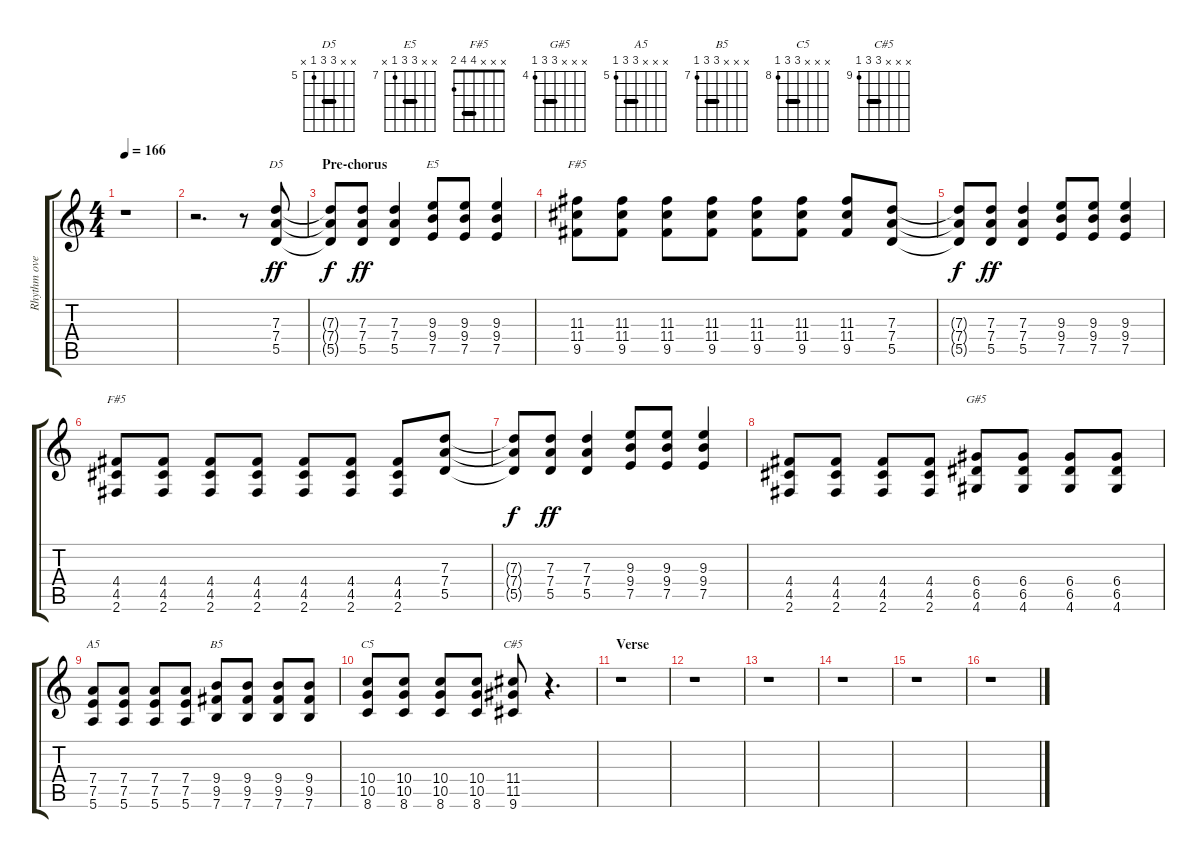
\track ("Rhythm overdrive" "Rhythm ove") {instrument overdrivenguitar}
\staff {score tabs}
\tuning (E4 B3 G3 D3 A2 E2) {hide}
\chord ("D5" x x 7 7 5 x) {firstfret 5 barre 7}
\chord ("E5" x x 9 9 7 x) {firstfret 7 barre 9}
\chord ("F#5" x x 11 11 9 x) {firstfret 9 barre 11}
\chord ("F#5" x x x 4 4 2) {barre 4}
\chord ("G#5" x x x 6 6 4) {firstfret 4 barre 6}
\chord ("A5" x x x 7 7 5) {firstfret 5 barre 7}
\chord ("B5" x x x 9 9 7) {firstfret 7 barre 9}
\chord ("C5" x x x 10 10 8) {firstfret 8 barre 10}
\chord ("C#5" x x x 11 11 9) {firstfret 9 barre 11}
\ts (4 4)
\tempo 166
\clef g2
\ks c
r.1{dy ff} |
r.2{d} r.8 (7.3 7.4 5.5).8{ch "D5"} |
\section ("" "Pre-chorus")
(7.3{t} 7.4{t} 5.5{t}).8{dy f} (7.3 7.4 5.5).8{dy ff} (7.3 7.4 5.5).4 (9.3 9.4 7.5).8{ch "E5"} (9.3 9.4 7.5).8 (9.3 9.4 7.5).4 |
(11.3 11.4 9.5).8{ch "F#5"} (11.3 11.4 9.5).8 (11.3 11.4 9.5).8 (11.3 11.4 9.5).8 (11.3 11.4 9.5).8 (11.3 11.4 9.5).8 (11.3 11.4 9.5).8 (7.3 7.4 5.5).8 |
(7.3{t} 7.4{t} 5.5{t}).8{dy f} (7.3 7.4 5.5).8{dy ff} (7.3 7.4 5.5).4 (9.3 9.4 7.5).8 (9.3 9.4 7.5).8 (9.3 9.4 7.5).4 |
(4.4 4.5 2.6).8{ch "F#5"} (4.4 4.5 2.6).8 (4.4 4.5 2.6).8 (4.4 4.5 2.6).8 (4.4 4.5 2.6).8 (4.4 4.5 2.6).8 (4.4 4.5 2.6).8 (7.3 7.4 5.5).8 |
(7.3{t} 7.4{t} 5.5{t}).8{dy f} (7.3 7.4 5.5).8{dy ff} (7.3 7.4 5.5).4 (9.3 9.4 7.5).8 (9.3 9.4 7.5).8 (9.3 9.4 7.5).4 |
(4.4 4.5 2.6).8 (4.4 4.5 2.6).8 (4.4 4.5 2.6).8 (4.4 4.5 2.6).8 (6.4 6.5 4.6).8{ch "G#5"} (6.4 6.5 4.6).8 (6.4 6.5 4.6).8 (6.4 6.5 4.6).8 |
(7.4 7.5 5.6).8{ch "A5"} (7.4 7.5 5.6).8 (7.4 7.5 5.6).8 (7.4 7.5 5.6).8 (9.4 9.5 7.6).8{ch "B5"} (9.4 9.5 7.6).8 (9.4 9.5 7.6).8 (9.4 9.5 7.6).8 |
(10.4 10.5 8.6).8{ch "C5"} (10.4 10.5 8.6).8 (10.4 10.5 8.6).8 (10.4 10.5 8.6).8 (11.4 11.5 9.6).8{ch "C#5"} r.4{d} |
\section ("" "Verse")
r.1 |
r.1 |
r.1 |
r.1 |
r.1 |
r.1
